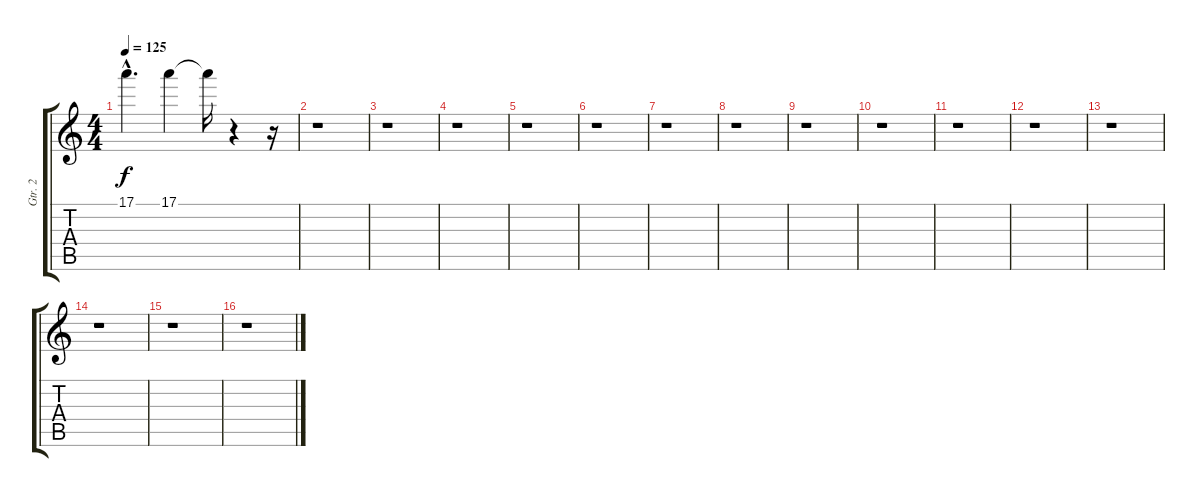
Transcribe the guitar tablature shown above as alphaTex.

\track ("Gtr. 2" "Gtr. 2") {instrument electricguitarclean}
\staff {score tabs}
\tuning (E4 B3 G3 D3 A2 E2) {hide}
\ts (4 4)
\tempo 125
\clef g2
\ks c
17.1{hac}.4{d dy f} 17.1.4 17.1{t}.16 r.4 r.16 |
r.1 |
r.1 |
r.1 |
r.1 |
r.1 |
r.1 |
r.1 |
r.1 |
r.1 |
r.1 |
r.1 |
r.1 |
r.1 |
r.1 |
r.1
